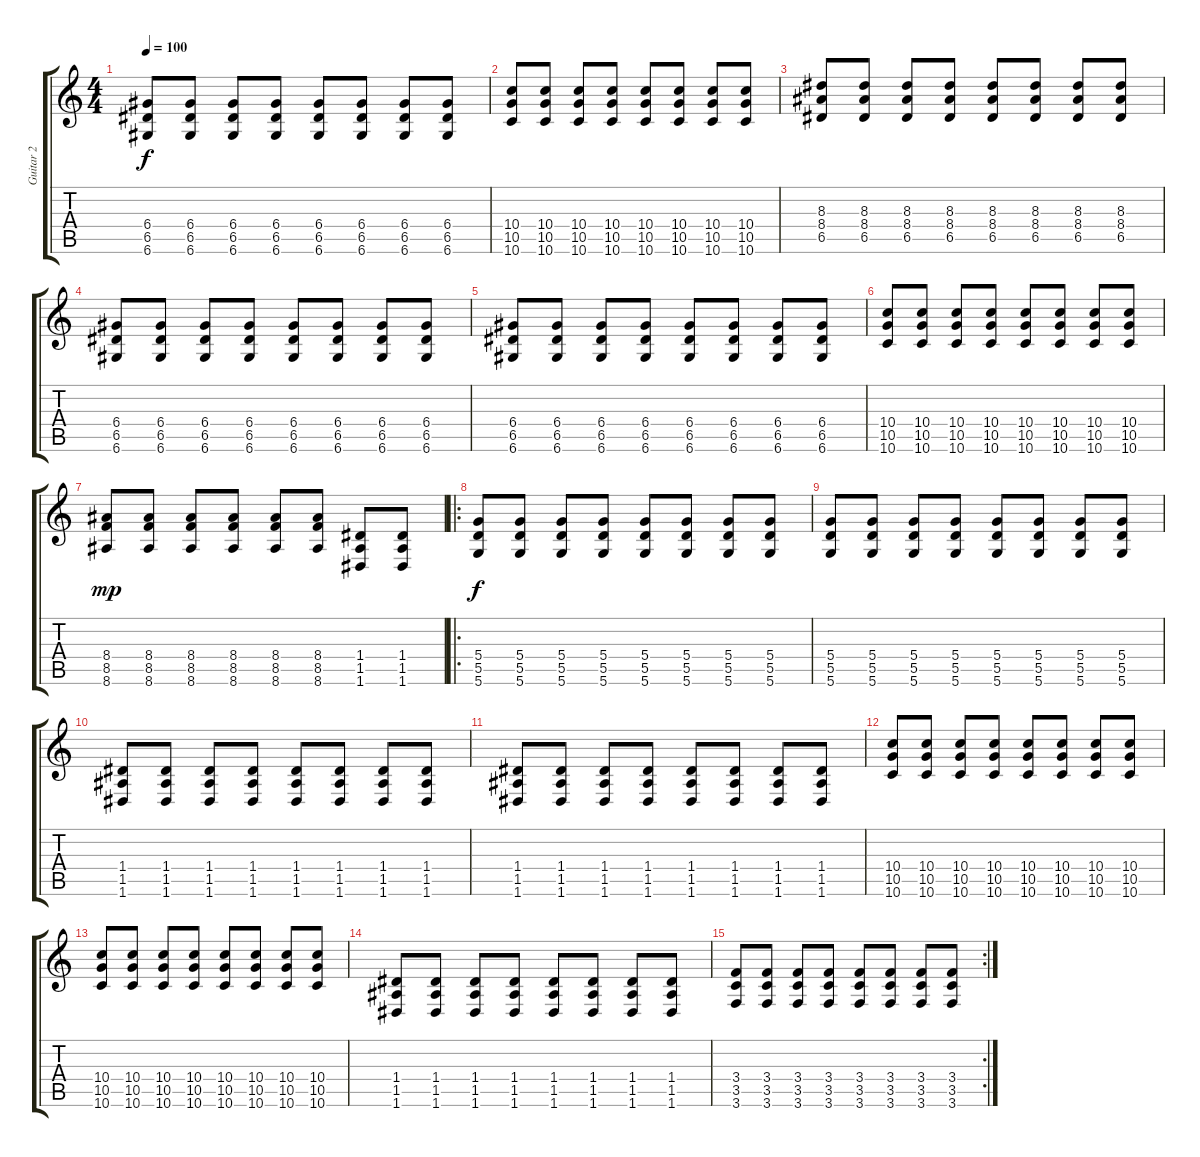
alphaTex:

\track ("Guitar 2" "Guitar 2") {instrument distortionguitar}
\staff {score tabs}
\tuning (E4 B3 G3 D3 A2 D2) {hide}
\ts (4 4)
\tempo 100
\clef g2
\ks c
(6.4 6.5 6.6).8{dy f} (6.4 6.5 6.6).8 (6.4 6.5 6.6).8 (6.4 6.5 6.6).8 (6.4 6.5 6.6).8 (6.4 6.5 6.6).8 (6.4 6.5 6.6).8 (6.4 6.5 6.6).8 |
(10.4 10.5 10.6).8 (10.4 10.5 10.6).8 (10.4 10.5 10.6).8 (10.4 10.5 10.6).8 (10.4 10.5 10.6).8 (10.4 10.5 10.6).8 (10.4 10.5 10.6).8 (10.4 10.5 10.6).8 |
(8.3 8.4 6.5).8 (8.3 8.4 6.5).8 (8.3 8.4 6.5).8 (8.3 8.4 6.5).8 (8.3 8.4 6.5).8 (8.3 8.4 6.5).8 (8.3 8.4 6.5).8 (8.3 8.4 6.5).8 |
(6.4 6.5 6.6).8 (6.4 6.5 6.6).8 (6.4 6.5 6.6).8 (6.4 6.5 6.6).8 (6.4 6.5 6.6).8 (6.4 6.5 6.6).8 (6.4 6.5 6.6).8 (6.4 6.5 6.6).8 |
(6.4 6.5 6.6).8 (6.4 6.5 6.6).8 (6.4 6.5 6.6).8 (6.4 6.5 6.6).8 (6.4 6.5 6.6).8 (6.4 6.5 6.6).8 (6.4 6.5 6.6).8 (6.4 6.5 6.6).8 |
(10.4 10.5 10.6).8 (10.4 10.5 10.6).8 (10.4 10.5 10.6).8 (10.4 10.5 10.6).8 (10.4 10.5 10.6).8 (10.4 10.5 10.6).8 (10.4 10.5 10.6).8 (10.4 10.5 10.6).8 |
(8.4 8.5 8.6).8{dy mp} (8.4 8.5 8.6).8 (8.4 8.5 8.6).8 (8.4 8.5 8.6).8 (8.4 8.5 8.6).8 (8.4 8.5 8.6).8 (1.4 1.5 1.6).8 (1.4 1.5 1.6).8 |
\ro
(5.4 5.5 5.6).8{dy f} (5.4 5.5 5.6).8 (5.4 5.5 5.6).8 (5.4 5.5 5.6).8 (5.4 5.5 5.6).8 (5.4 5.5 5.6).8 (5.4 5.5 5.6).8 (5.4 5.5 5.6).8 |
(5.4 5.5 5.6).8 (5.4 5.5 5.6).8 (5.4 5.5 5.6).8 (5.4 5.5 5.6).8 (5.4 5.5 5.6).8 (5.4 5.5 5.6).8 (5.4 5.5 5.6).8 (5.4 5.5 5.6).8 |
(1.4 1.5 1.6).8 (1.4 1.5 1.6).8 (1.4 1.5 1.6).8 (1.4 1.5 1.6).8 (1.4 1.5 1.6).8 (1.4 1.5 1.6).8 (1.4 1.5 1.6).8 (1.4 1.5 1.6).8 |
(1.4 1.5 1.6).8 (1.4 1.5 1.6).8 (1.4 1.5 1.6).8 (1.4 1.5 1.6).8 (1.4 1.5 1.6).8 (1.4 1.5 1.6).8 (1.4 1.5 1.6).8 (1.4 1.5 1.6).8 |
(10.4 10.5 10.6).8 (10.4 10.5 10.6).8 (10.4 10.5 10.6).8 (10.4 10.5 10.6).8 (10.4 10.5 10.6).8 (10.4 10.5 10.6).8 (10.4 10.5 10.6).8 (10.4 10.5 10.6).8 |
(10.4 10.5 10.6).8 (10.4 10.5 10.6).8 (10.4 10.5 10.6).8 (10.4 10.5 10.6).8 (10.4 10.5 10.6).8 (10.4 10.5 10.6).8 (10.4 10.5 10.6).8 (10.4 10.5 10.6).8 |
(1.4 1.5 1.6).8 (1.4 1.5 1.6).8 (1.4 1.5 1.6).8 (1.4 1.5 1.6).8 (1.4 1.5 1.6).8 (1.4 1.5 1.6).8 (1.4 1.5 1.6).8 (1.4 1.5 1.6).8 |
\rc 2
(3.4 3.5 3.6).8 (3.4 3.5 3.6).8 (3.4 3.5 3.6).8 (3.4 3.5 3.6).8 (3.4 3.5 3.6).8 (3.4 3.5 3.6).8 (3.4 3.5 3.6).8 (3.4 3.5 3.6).8
